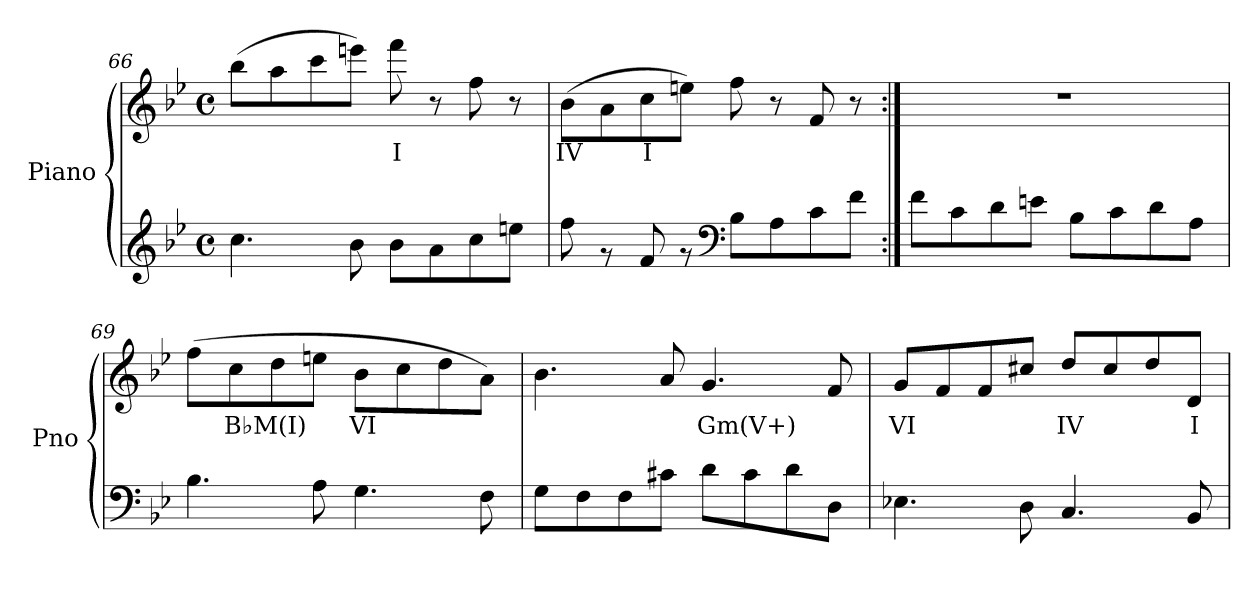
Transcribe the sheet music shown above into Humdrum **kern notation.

**kern	**kern	**text
*part1	*part1	*part1
*staff2	*staff1	*staff1
*I"Piano	*	*
*I'Pno	*	*
*clefG2	*clefG2	*
*k[b-e-]	*k[b-e-]	*
*M4/4	*M4/4	*
*met(c)	*met(c)	*
=66	=66	=66
*^	*	*
1ryy	4.cc\	(>8bb-\L	.
.	.	8aa\	.
.	.	8ccc\	.
.	8b-\	8eeen\J)	.
!	!	!	!LO:LY:b
.	8b-\L	8fff\	I
.	8a\	8r	.
.	8cc\	8ff\	.
.	8een\J	8r	.
=67	=67	=67	=67
!	!	!	!LO:LY:b
1ryy	8ff\	(>8b-\L	IV
.	8r	8a\	.
!	!	!	!LO:LY:b
.	8f/	8cc\	I
.	8r	8een\J)	.
*clefF4	*	*	*
.	8B-\L	8ff\	.
.	8A\	8r	.
.	8c\	8f/	.
.	8f\J	8r	.
!!LO:LB:g=z
=68:|!	=68:|!	=68:|!	=68:|!
1ryy	8f\L	1r	.
.	8c\	.	.
.	8d\	.	.
.	8en\J	.	.
.	8B-\L	.	.
.	8c\	.	.
.	8d\	.	.
.	8A\J	.	.
!!LO:LB:g=z
=69	=69	=69	=69
1ryy	4.B-\	(>8ff\L	.
!	!	!	!LO:LY:b
.	.	8cc\	B♭M(I)
.	.	8dd\	.
.	8A\	8een\J	.
!	!	!	!LO:LY:b
.	4.G\	8b-\L	VI
.	.	8cc\	.
.	.	8dd\	.
.	8F\	8a\J)	.
=70	=70	=70	=70
1ryy	8G\L	4.b-\	.
.	8F\	.	.
.	8F\	.	.
.	8c#X\J	8a/	.
!	!	!	!LO:LY:b
.	8d\L	4.g/	Gm(V+)
.	8c#\	.	.
.	8d\	.	.
.	8D\J	8f/	.
=71	=71	=71	=71
!	!	!	!LO:LY:b
1ryy	4.E-X\	8g/L	VI
.	.	8f/	.
.	.	8f/	.
.	8D\	8cc#X/J	.
!	!	!	!LO:LY:b
.	4.C/	8dd/L	IV
.	.	8cc#/	.
.	.	8dd/	.
!	!	!	!LO:LY:b
.	8BB-/	8d/J	I
*v	*v	*	*
=	=	=
*-	*-	*-
